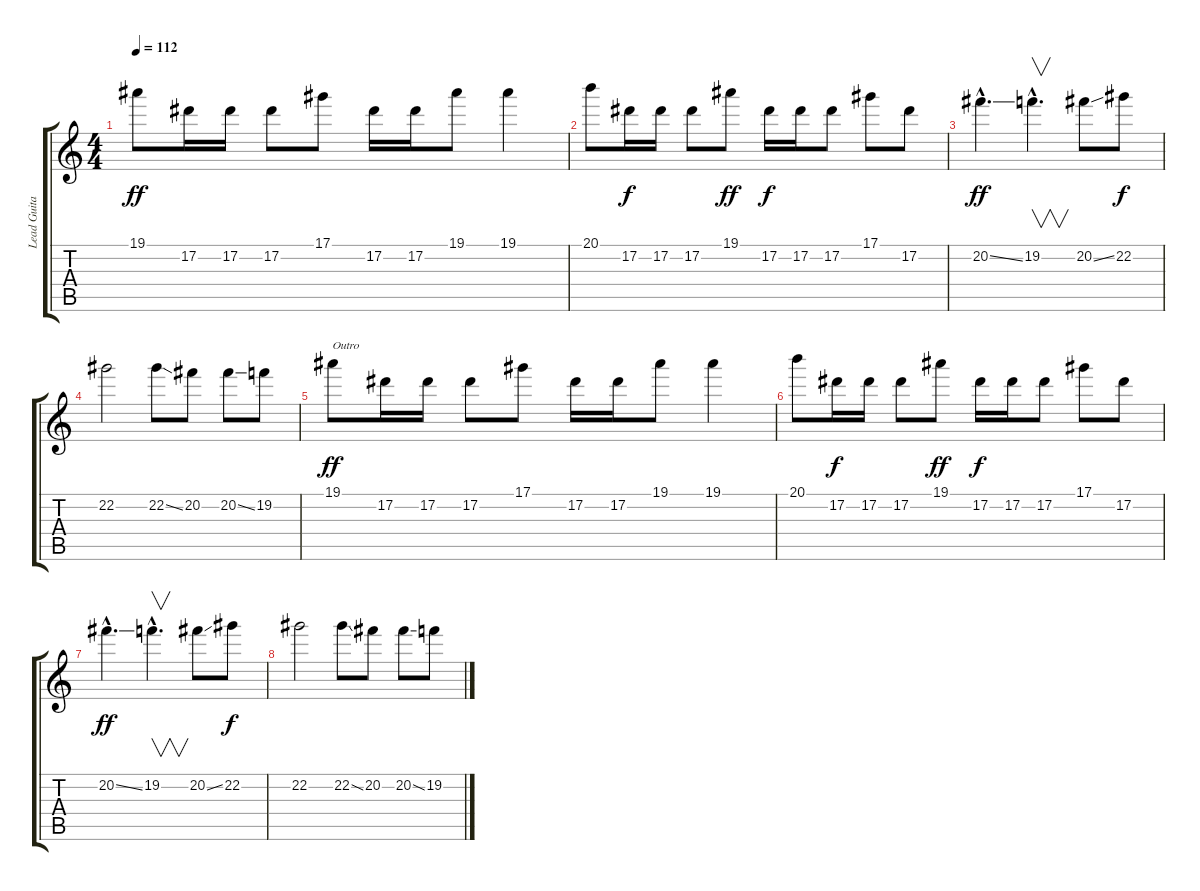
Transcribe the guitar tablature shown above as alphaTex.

\track ("Lead Guitar II" "Lead Guita") {instrument distortionguitar}
\staff {score tabs}
\tuning (Eb4 Bb3 Gb3 Db3 Ab2 Eb2) {hide}
\ts (4 4)
\tempo 112
\clef g2
\ks c
19.1.8{dy ff} 17.2.16 17.2.16 17.2.8 17.1.8 17.2.16 17.2.16 19.1.8 19.1.4 |
20.1.8 17.2.16{dy f} 17.2.16 17.2.8 19.1.8{dy ff} 17.2.16{dy f} 17.2.16 17.2.8 17.1.8 17.2.8 |
20.2{ss hac}.4{d dy ff} 19.2{hac}.4{v d} 20.2{ss}.8 22.2.8{dy f} |
22.2.2 22.2{ss}.8 20.2.8 20.2{ss}.8 19.2.8 |
19.1.8{txt "Outro" dy ff volume 8} 17.2.16 17.2.16 17.2.8 17.1.8 17.2.16 17.2.16 19.1.8 19.1.4 |
20.1.8 17.2.16{dy f} 17.2.16 17.2.8 19.1.8{dy ff} 17.2.16{dy f} 17.2.16 17.2.8 17.1.8 17.2.8 |
20.2{ss hac}.4{d dy ff volume 0} 19.2{hac}.4{v d} 20.2{ss}.8 22.2.8{dy f} |
22.2.2 22.2{ss}.8 20.2.8 20.2{ss}.8 19.2.8
